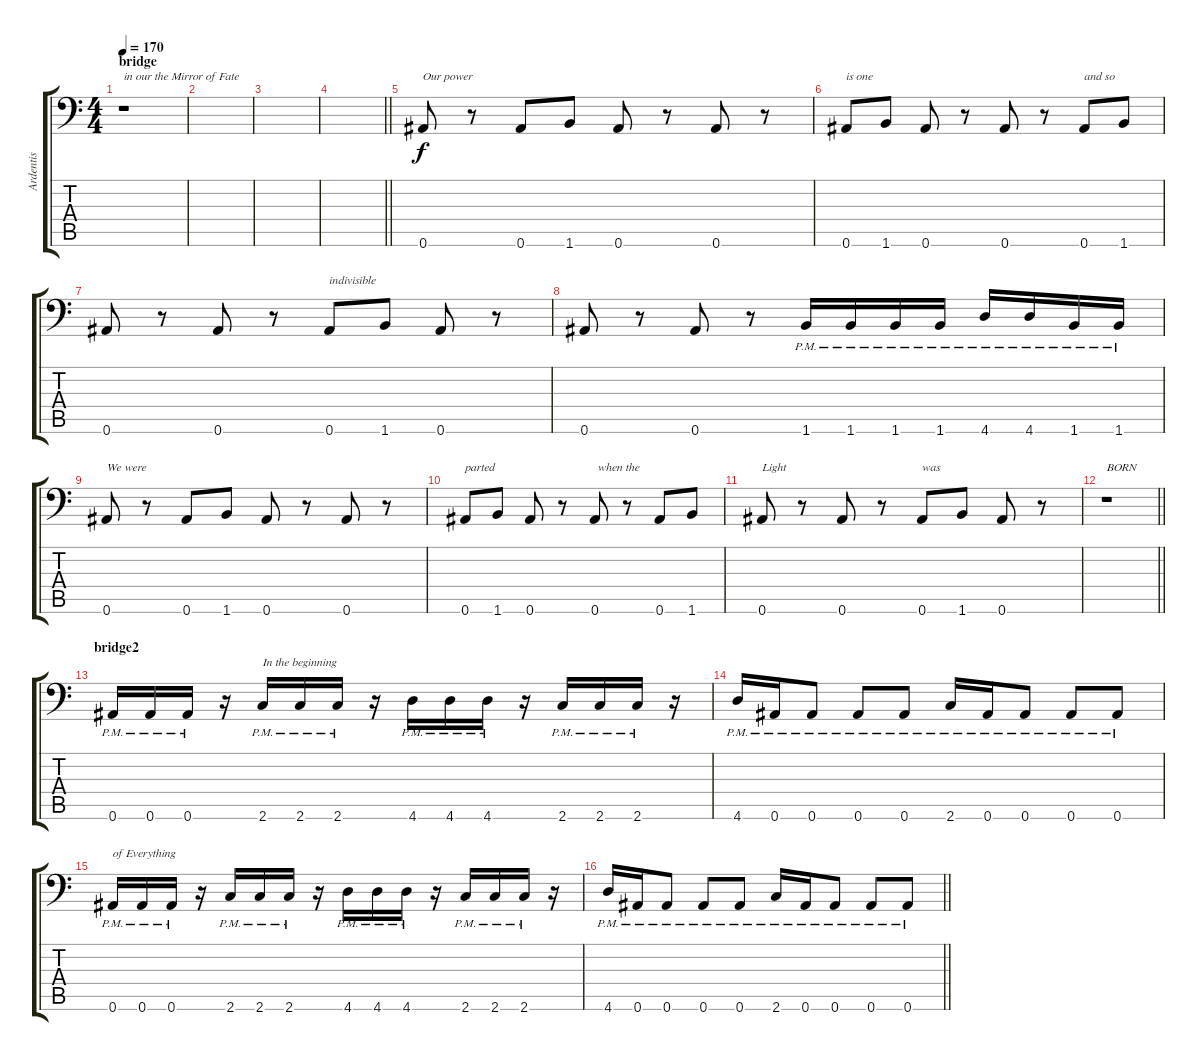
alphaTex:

\track ("Ardentis" "Ardentis") {instrument overdrivenguitar}
\staff {score tabs}
\tuning (C4 G3 Eb3 Bb2 F2 Bb1) {hide}
\ts (4 4)
\section ("" "bridge")
\tempo 170
\clef f4
\ks c
r.1{txt "in our the Mirror of Fate" dy f} |
|
|
\barLineRight lightlight
|
0.6.8{txt "Our power"} r.8 0.6.8 1.6.8 0.6.8 r.8 0.6.8 r.8 |
0.6.8{txt "is one"} 1.6.8 0.6.8 r.8 0.6.8 r.8 0.6.8{txt "and so"} 1.6.8 |
0.6.8 r.8 0.6.8 r.8 0.6.8{txt "indivisible"} 1.6.8 0.6.8 r.8 |
0.6.8 r.8 0.6.8 r.8 1.6{pm}.16 1.6{pm}.16 1.6{pm}.16 1.6{pm}.16 4.6{pm}.16 4.6{pm}.16 1.6{pm}.16 1.6{pm}.16 |
0.6.8{txt "We were"} r.8 0.6.8 1.6.8 0.6.8 r.8 0.6.8 r.8 |
0.6.8{txt "parted"} 1.6.8 0.6.8 r.8 0.6.8{txt " when the"} r.8 0.6.8 1.6.8 |
0.6.8{txt "Light"} r.8 0.6.8 r.8 0.6.8{txt "was"} 1.6.8 0.6.8 r.8 |
\barLineRight lightlight
r.1{txt "BORN"} |
\section ("" "bridge2")
0.6{pm}.16 0.6{pm}.16 0.6{pm}.16 r.16 2.6{pm}.16{txt "In the beginning"} 2.6{pm}.16 2.6{pm}.16 r.16 4.6{pm}.16 4.6{pm}.16 4.6{pm}.16 r.16 2.6{pm}.16 2.6{pm}.16 2.6{pm}.16 r.16 |
4.6{pm}.16 0.6{pm}.16 0.6{pm}.8 0.6{pm}.8 0.6{pm}.8 2.6{pm}.16 0.6{pm}.16 0.6{pm}.8 0.6{pm}.8 0.6{pm}.8 |
0.6{pm}.16{txt "of Everything"} 0.6{pm}.16 0.6{pm}.16 r.16 2.6{pm}.16 2.6{pm}.16 2.6{pm}.16 r.16 4.6{pm}.16 4.6{pm}.16 4.6{pm}.16 r.16 2.6{pm}.16 2.6{pm}.16 2.6{pm}.16 r.16 |
\barLineRight lightlight
4.6{pm}.16 0.6{pm}.16 0.6{pm}.8 0.6{pm}.8 0.6{pm}.8 2.6{pm}.16 0.6{pm}.16 0.6{pm}.8 0.6{pm}.8 0.6{pm}.8
